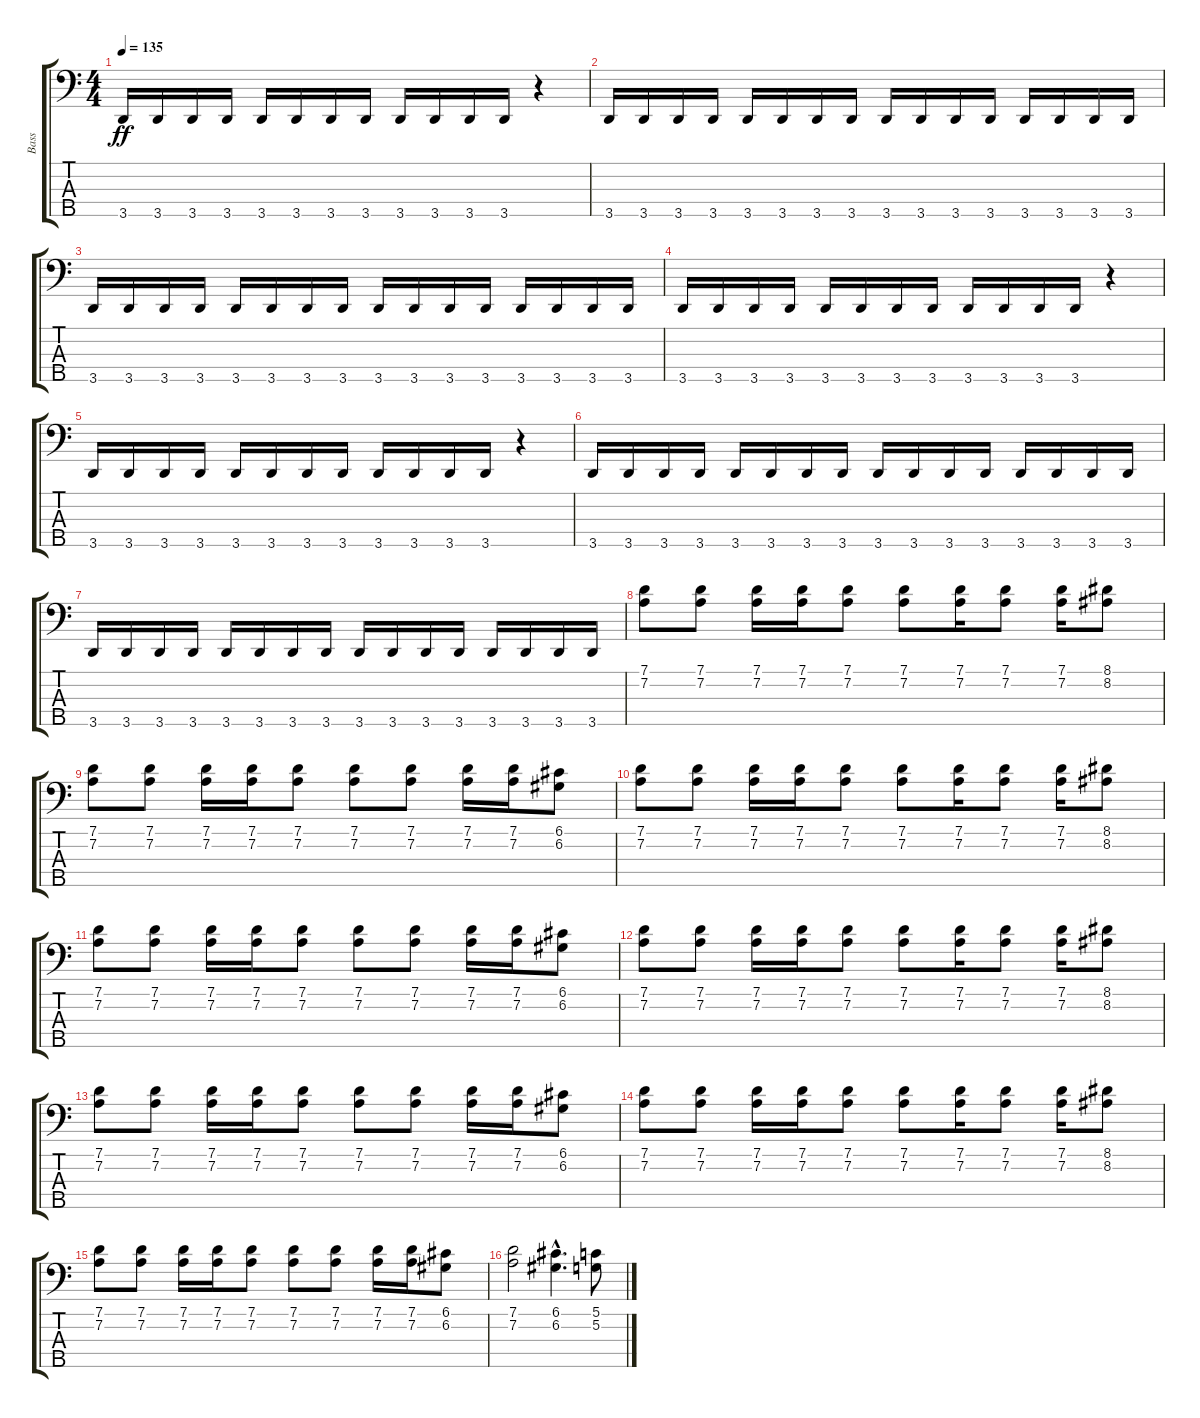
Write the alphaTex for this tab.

\track ("Bass" "Bass") {instrument electricbasspick}
\staff {score tabs}
\tuning (G2 D2 A1 E1 B0) {hide}
\ts (4 4)
\tempo 135
\clef f4
\ks c
3.5.16{dy ff} 3.5.16 3.5.16 3.5.16 3.5.16 3.5.16 3.5.16 3.5.16 3.5.16 3.5.16 3.5.16 3.5.16 r.4 |
3.5.16 3.5.16 3.5.16 3.5.16 3.5.16 3.5.16 3.5.16 3.5.16 3.5.16 3.5.16 3.5.16 3.5.16 3.5.16 3.5.16 3.5.16 3.5.16 |
3.5.16 3.5.16 3.5.16 3.5.16 3.5.16 3.5.16 3.5.16 3.5.16 3.5.16 3.5.16 3.5.16 3.5.16 3.5.16 3.5.16 3.5.16 3.5.16 |
3.5.16 3.5.16 3.5.16 3.5.16 3.5.16 3.5.16 3.5.16 3.5.16 3.5.16 3.5.16 3.5.16 3.5.16 r.4 |
3.5.16 3.5.16 3.5.16 3.5.16 3.5.16 3.5.16 3.5.16 3.5.16 3.5.16 3.5.16 3.5.16 3.5.16 r.4 |
3.5.16 3.5.16 3.5.16 3.5.16 3.5.16 3.5.16 3.5.16 3.5.16 3.5.16 3.5.16 3.5.16 3.5.16 3.5.16 3.5.16 3.5.16 3.5.16 |
3.5.16 3.5.16 3.5.16 3.5.16 3.5.16 3.5.16 3.5.16 3.5.16 3.5.16 3.5.16 3.5.16 3.5.16 3.5.16 3.5.16 3.5.16 3.5.16 |
(7.1 7.2).8{volume 14} (7.1 7.2).8 (7.1 7.2).16 (7.1 7.2).16 (7.1 7.2).8 (7.1 7.2).8 (7.1 7.2).16 (7.1 7.2).8 (7.1 7.2).16 (8.1 8.2).8 |
(7.1 7.2).8 (7.1 7.2).8 (7.1 7.2).16 (7.1 7.2).16 (7.1 7.2).8 (7.1 7.2).8 (7.1 7.2).8 (7.1 7.2).16 (7.1 7.2).16 (6.1 6.2).8 |
(7.1 7.2).8 (7.1 7.2).8 (7.1 7.2).16 (7.1 7.2).16 (7.1 7.2).8 (7.1 7.2).8 (7.1 7.2).16 (7.1 7.2).8 (7.1 7.2).16 (8.1 8.2).8 |
(7.1 7.2).8 (7.1 7.2).8 (7.1 7.2).16 (7.1 7.2).16 (7.1 7.2).8 (7.1 7.2).8 (7.1 7.2).8 (7.1 7.2).16 (7.1 7.2).16 (6.1 6.2).8 |
(7.1 7.2).8 (7.1 7.2).8 (7.1 7.2).16 (7.1 7.2).16 (7.1 7.2).8 (7.1 7.2).8 (7.1 7.2).16 (7.1 7.2).8 (7.1 7.2).16 (8.1 8.2).8 |
(7.1 7.2).8 (7.1 7.2).8 (7.1 7.2).16 (7.1 7.2).16 (7.1 7.2).8 (7.1 7.2).8 (7.1 7.2).8 (7.1 7.2).16 (7.1 7.2).16 (6.1 6.2).8 |
(7.1 7.2).8 (7.1 7.2).8 (7.1 7.2).16 (7.1 7.2).16 (7.1 7.2).8 (7.1 7.2).8 (7.1 7.2).16 (7.1 7.2).8 (7.1 7.2).16 (8.1 8.2).8 |
(7.1 7.2).8 (7.1 7.2).8 (7.1 7.2).16 (7.1 7.2).16 (7.1 7.2).8 (7.1 7.2).8 (7.1 7.2).8 (7.1 7.2).16 (7.1 7.2).16 (6.1 6.2).8 |
(7.1 7.2).2 (6.1{hac} 6.2{hac}).4{d} (5.1 5.2).8
